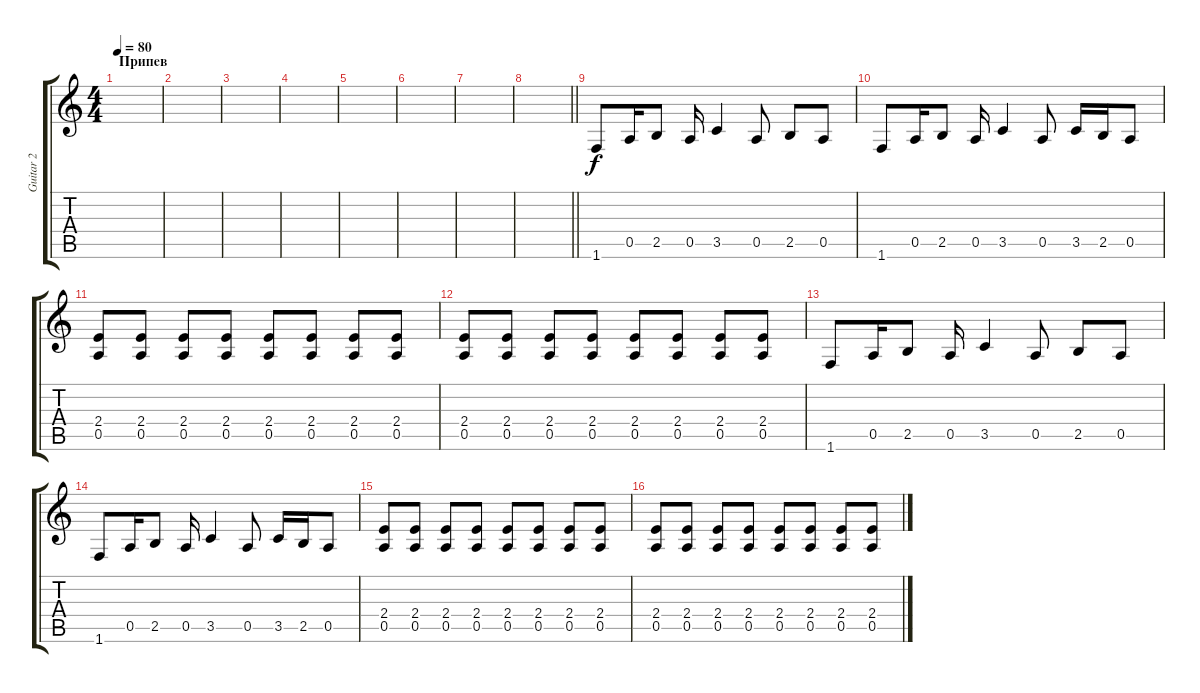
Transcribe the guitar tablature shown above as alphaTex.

\track ("Guitar 2" "Guitar 2") {instrument distortionguitar}
\staff {score tabs}
\tuning (E4 B3 G3 D3 A2 E2) {hide}
\ts (4 4)
\section ("" "Припев")
\tempo 80
\clef g2
\ks c
|
|
|
|
|
|
|
\barLineRight lightlight
|
1.6.8{volume 10 instrument distortionguitar} 0.5.16 2.5.8 0.5.16 3.5.4 0.5.8 2.5.8 0.5.8 |
1.6.8 0.5.16 2.5.8 0.5.16 3.5.4 0.5.8 3.5.16 2.5.16 0.5.8 |
(2.4 0.5).8 (2.4 0.5).8 (2.4 0.5).8 (2.4 0.5).8 (2.4 0.5).8 (2.4 0.5).8 (2.4 0.5).8 (2.4 0.5).8 |
(2.4 0.5).8 (2.4 0.5).8 (2.4 0.5).8 (2.4 0.5).8 (2.4 0.5).8 (2.4 0.5).8 (2.4 0.5).8 (2.4 0.5).8 |
1.6.8{volume 10 instrument distortionguitar} 0.5.16 2.5.8 0.5.16 3.5.4 0.5.8 2.5.8 0.5.8 |
1.6.8 0.5.16 2.5.8 0.5.16 3.5.4 0.5.8 3.5.16 2.5.16 0.5.8 |
(2.4 0.5).8 (2.4 0.5).8 (2.4 0.5).8 (2.4 0.5).8 (2.4 0.5).8 (2.4 0.5).8 (2.4 0.5).8 (2.4 0.5).8 |
(2.4 0.5).8 (2.4 0.5).8 (2.4 0.5).8 (2.4 0.5).8 (2.4 0.5).8 (2.4 0.5).8 (2.4 0.5).8 (2.4 0.5).8
